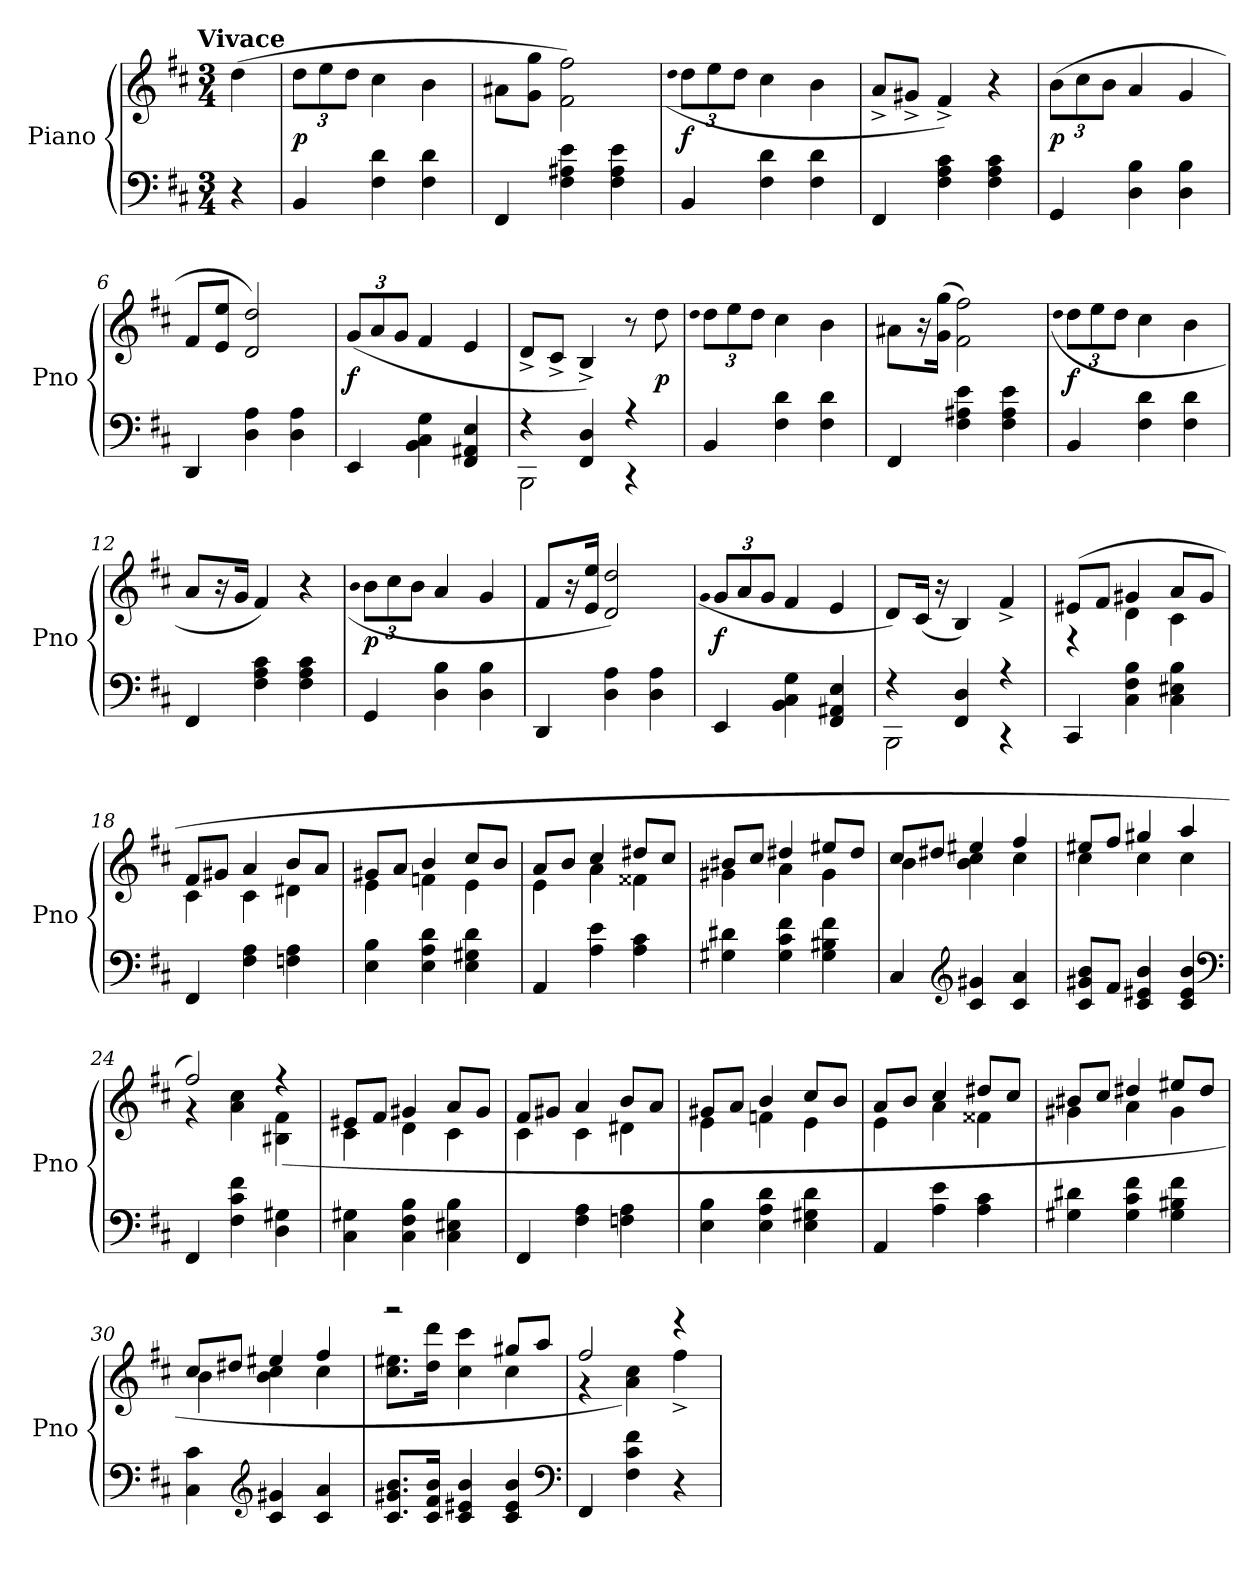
**kern	**kern	**dynam
*part1	*part1	*part1
*staff2	*staff1	*staff1/2
*I"Piano	*	*
*I'Pno	*	*
*clefF4	*clefG2	*
*k[f#c#]	*k[f#c#]	*
*b:	*b:	*
!!LO:TX:omd:t=Vivace
*M3/4	*M3/4	*
*MM208	*MM208	*
=	=	=
4r	(4dd\	.
=1	=1	=1
4BB/	12dd\L	p
.	12ee\	.
.	12dd\J	.
4F#\ 4d\	4cc#\	.
4F#\ 4d\	4b\	.
=2	=2	=2
4FF#/	8a#X\L	.
.	8g\ 8gg\J	.
4F#\ 4A#X\ 4e\	2f#\ 2ff#\)	.
4F#\ 4A#\ 4e\	.	.
=3	=3	=3
.	(qdd	.
4BB/	12dd\L	f
.	12ee\	.
.	12dd\J	.
4F#\ 4d\	4cc#\	.
4F#\ 4d\	4b\	.
=4	=4	=4
4FF#/	8a^/L	.
.	8g#X^/J	.
4F#\ 4A\ 4c#\	4f#^/)	.
4F#\ 4A\ 4c#\	4r	.
=5	=5	=5
4GG/	(12b\L	p
.	12cc#\	.
.	12b\J	.
4D\ 4B\	4a/	.
4D\ 4B\	4g/	.
=6	=6	=6
4DD/	8f#/L	.
.	8e/ 8ee/J	.
4D\ 4A\	2d/ 2dd/)	.
4D\ 4A\	.	.
=7	=7	=7
4EE/	(12g/L	f
.	12a/	.
.	12g/J	.
4BB\ 4C#\ 4G\	4f#/	.
4FF#/ 4AA#X/ 4E/	4e/	.
=8	=8	=8
*^	*	*
4r	2BBB\	8d^/L	.
.	.	8c#^/J	.
4FF#/ 4D/	.	4B^/)	.
4r	4r	8r	.
.	.	8dd\	p
*v	*v	*	*
=9	=9	=9
.	qdd	.
4BB/	12dd\L	.
.	12ee\	.
.	12dd\J	.
4F#\ 4d\	4cc#\	.
4F#\ 4d\	4b\	.
=10	=10	=10
4FF#/	8a#X\L	.
.	16r	.
.	(16g\ 16gg\Jk	.
4F#\ 4A#X\ 4e\	2f#\ 2ff#\)	.
4F#\ 4A#\ 4e\	.	.
=11	=11	=11
.	(qdd	.
4BB/	12dd\L	f
.	12ee\	.
.	12dd\J	.
4F#\ 4d\	4cc#\	.
4F#\ 4d\	4b\	.
=12	=12	=12
4FF#/	8a/L	.
.	16r	.
.	16g/Jk	.
4F#\ 4A\ 4c#\	4f#/)	.
4F#\ 4A\ 4c#\	4r	.
=13	=13	=13
.	(qb	.
4GG/	12b\L	p
.	12cc#\	.
.	12b\J	.
4D\ 4B\	4a/	.
4D\ 4B\	4g/	.
=14	=14	=14
4DD/	8f#/L	.
.	16r	.
.	16e/ 16ee/Jk	.
4D\ 4A\	2d/ 2dd/)	.
4D\ 4A\	.	.
=15	=15	=15
.	(qg	.
4EE/	12g/L	f
.	12a/	.
.	12g/J	.
4BB\ 4C#\ 4G\	4f#/	.
4FF#/ 4AA#X/ 4E/	4e/	.
=16	=16	=16
*^	*	*
4r	2BBB\	8d/L)	.
.	.	(16c#/Jk	.
.	.	16r	.
4FF#/ 4D/	.	4B/)	.
4r	4r	4f#^/	.
*v	*v	*	*
=17	=17	=17
*	*^	*
4CC#/	(8e#X/L	4r	.
.	8f#/J	.	.
4C#\ 4F#\ 4B\	4g#X/	4d\	.
4C#\ 4E#X\ 4B\	8a/L	4c#\	.
.	8g#/J	.	.
=18	=18	=18	=18
4FF#/	8f#/L	4c#\	.
.	8g#X/J	.	.
4F#\ 4A\	4a/	4c#\	.
4Fn\ 4A\	8b/L	4d#X\	.
.	8a/J	.	.
=19	=19	=19	=19
4E\ 4B\	8g#X/L	4e\	.
.	8a/J	.	.
4E\ 4A\ 4d\	4b/	4fn\	.
4E\ 4G#X\ 4d\	8cc#/L	4e\	.
.	8b/J	.	.
=20	=20	=20	=20
4AA/	8a/L	4e\	.
.	8b/J	.	.
4A\ 4e\	4cc#/	4a\	.
4A\ 4c#\	8dd#X/L	4f##X\	.
.	8cc#/J	.	.
=21	=21	=21	=21
4G#X\ 4d#X\	8b#X/L	4g#X\	.
.	8cc#/J	.	.
4G#\ 4c#\ 4f#\	4dd#X/	4a\	.
4G#\ 4B#X\ 4f#\	8ee#X/L	4g#\	.
.	8dd#/J	.	.
=22	=22	=22	=22
4C#/	8cc#/L	4b\	.
.	8dd#X/J	.	.
*clefG2	*	*	*
4c#/ 4g#X/	4ee#X/	4b\ 4cc#\	.
4c#/ 4a/	4ff#/	4cc#\	.
=23	=23	=23	=23
8c#/ 8g#X/ 8b/L	8ee#X/L	4cc#\	.
8f#/J	8ff#/J	.	.
4c#/ 4e#X/ 4b/	4gg#X/	4cc#\	.
4c#/ 4e#/ 4b/	4aa/	4cc#\	.
*clefF4	*	*	*
=24	=24	=24	=24
4FF#/	2ff#/)	4r	.
4F#\ 4c#\ 4f#\	.	4a\ 4cc#\	.
4D\ 4G#X\	4r	(4B#X\ 4f#\	.
=25	=25	=25	=25
4C#\ 4G#X\	8e#X/L	4c#\	.
.	8f#/J	.	.
4C#\ 4F#\ 4B\	4g#X/	4d\	.
4C#\ 4E#X\ 4B\	8a/L	4c#\	.
.	8g#/J	.	.
=26	=26	=26	=26
4FF#/	8f#/L	4c#\	.
.	8g#X/J	.	.
4F#\ 4A\	4a/	4c#\	.
4Fn\ 4A\	8b/L	4d#X\	.
.	8a/J	.	.
=27	=27	=27	=27
4E\ 4B\	8g#X/L	4e\	.
.	8a/J	.	.
4E\ 4A\ 4d\	4b/	4fn\	.
4E\ 4G#X\ 4d\	8cc#/L	4e\	.
.	8b/J	.	.
=28	=28	=28	=28
4AA/	8a/L	4e\	.
.	8b/J	.	.
4A\ 4e\	4cc#/	4a\	.
4A\ 4c#\	8dd#X/L	4f##X\	.
.	8cc#/J	.	.
=29	=29	=29	=29
4G#X\ 4d#X\	8b#X/L	4g#X\	.
.	8cc#/J	.	.
4G#\ 4c#\ 4f#\	4dd#X/	4a\	.
4G#\ 4B#X\ 4f#\	8ee#X/L	4g#\	.
.	8dd#/J	.	.
=30	=30	=30	=30
4C#\ 4c#\	8cc#/L	4b\	.
.	8dd#X/J	.	.
*clefG2	*	*	*
4c#/ 4g#X/	4ee#X/	4b\ 4cc#\	.
4c#/ 4a/	4ff#/	4cc#\	.
=31	=31	=31	=31
8.c#/ 8.g#X/ 8.b/L	2r	8.cc#\ 8.ee#X\L	.
16c#/ 16f#/ 16b/Jk	.	16dd\ 16ddd\Jk	.
4c#/ 4e#X/ 4b/	.	4cc#\ 4ccc#\	.
4c#/ 4e#/ 4b/	8gg#X/L	4cc#\	.
.	8aa/J	.	.
*clefF4	*	*	*
=32	=32	=32	=32
4FF#/	2ff#/	4r	.
4F#\ 4c#\ 4f#\	.	4a\ 4cc#\)	.
4r	4r	4ff#^\	.
*	*v	*v	*
=	=	=
*-	*-	*-
